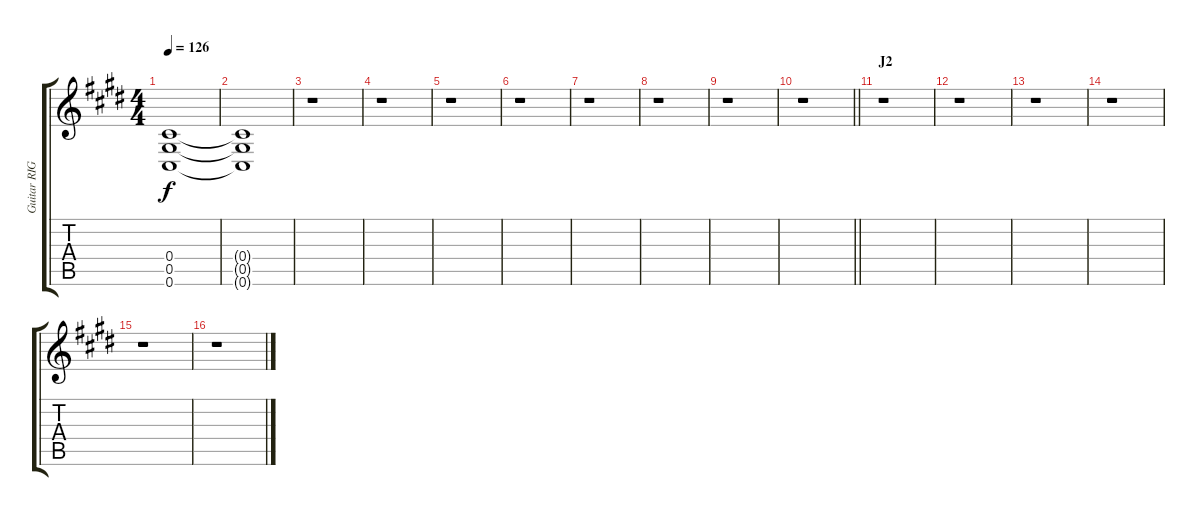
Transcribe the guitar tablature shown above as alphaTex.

\track ("Guitar RIGHT" "Guitar RIG") {instrument distortionguitar}
\staff {score tabs}
\tuning (Eb4 Bb3 Gb3 Db3 Ab2 Db2) {hide}
\ts (4 4)
\tempo 126
\clef g2
\ks c#minor
(0.4{t} 0.5{t} 0.6{t}).1{dy f} |
(0.4{t} 0.5{t} 0.6{t}).1 |
r.1 |
r.1 |
r.1 |
r.1 |
r.1 |
r.1 |
r.1 |
\barLineRight lightlight
r.1 |
\section ("" "J2")
r.1 |
r.1 |
r.1 |
r.1 |
r.1 |
r.1
